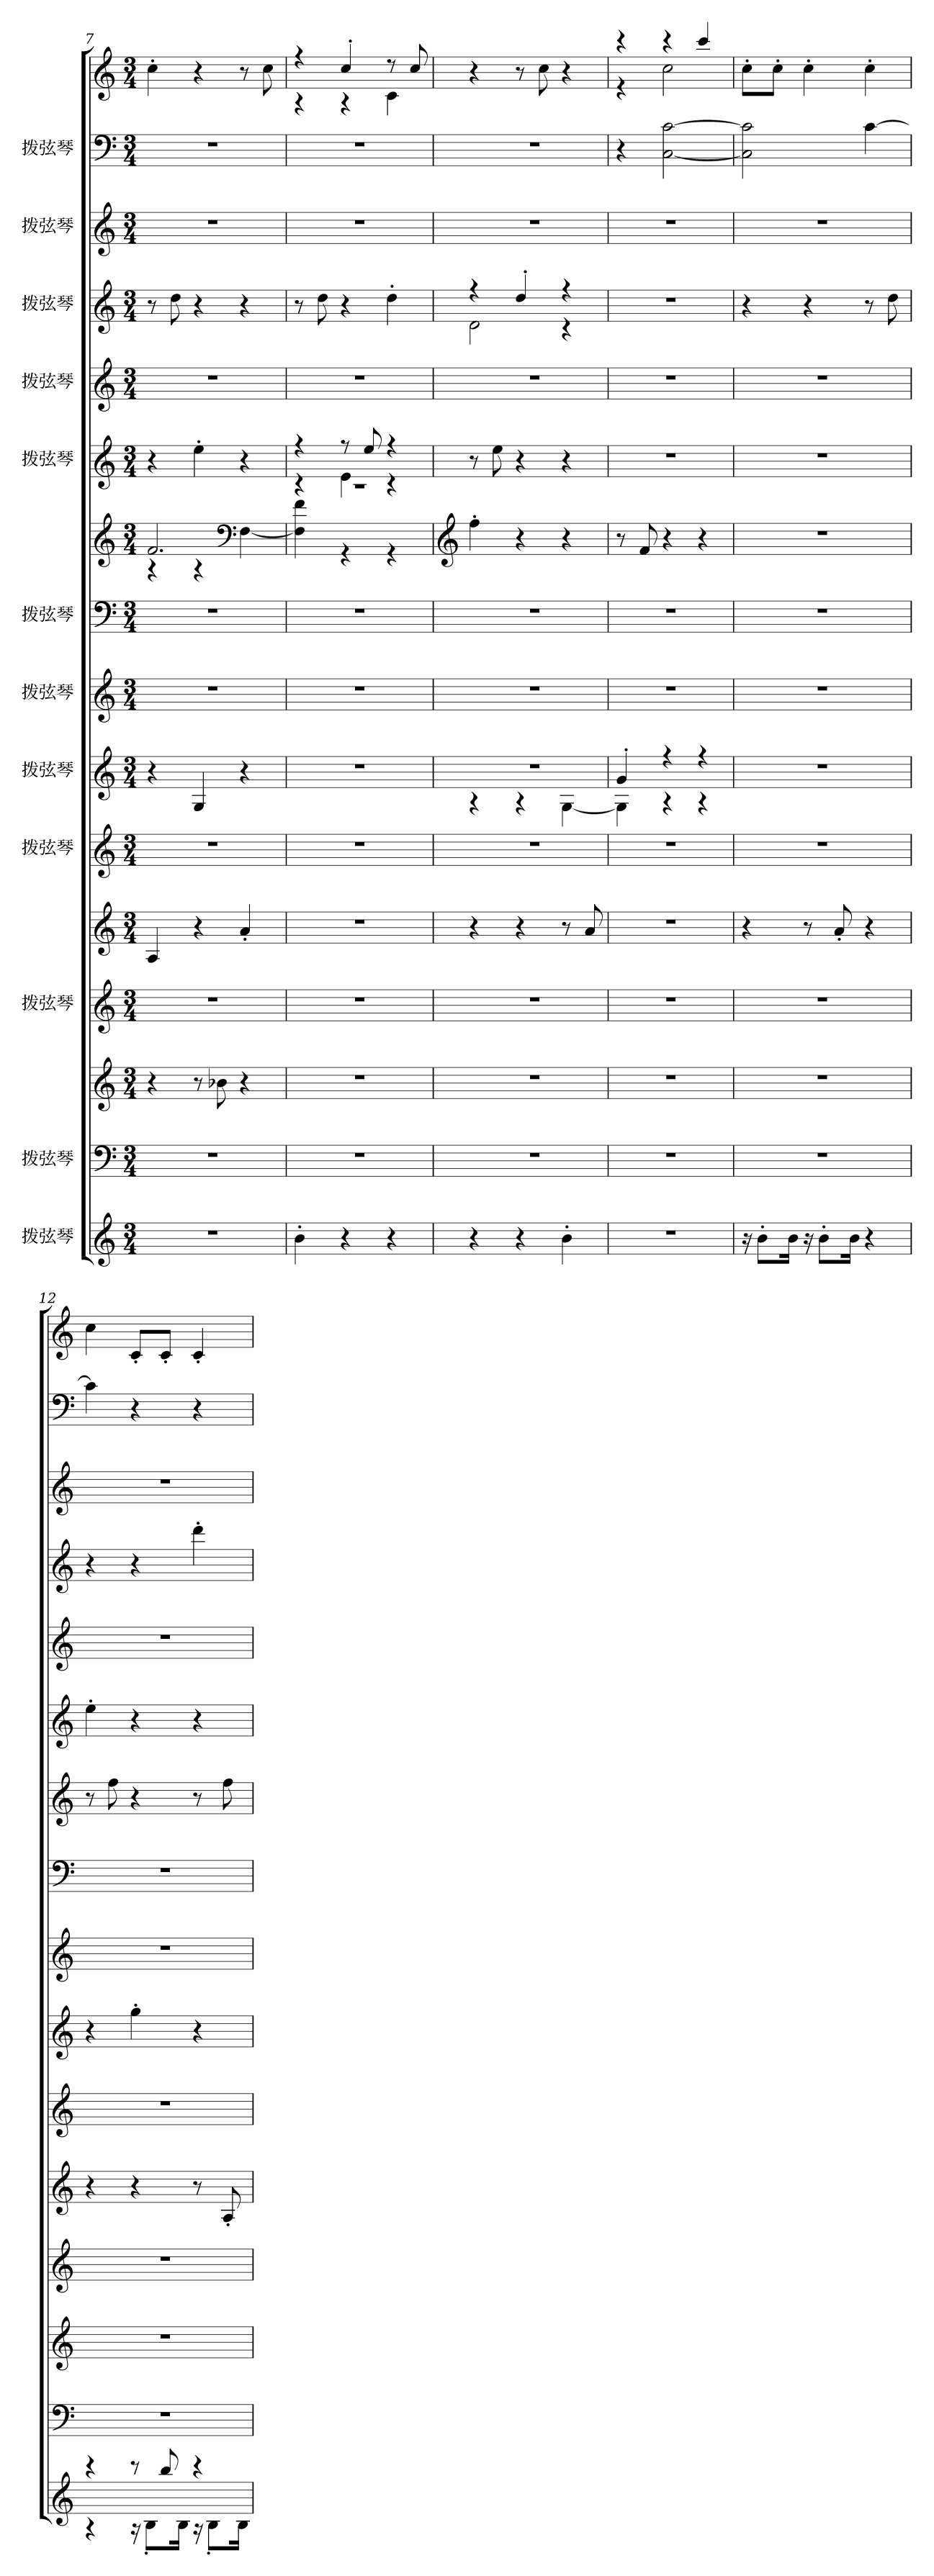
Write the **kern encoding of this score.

**kern	**kern	**kern	**kern	**kern	**kern	**kern	**kern	**kern	**kern	**kern	**kern	**kern	**kern	**kern	**kern
*part12	*part11	*part11	*part10	*part10	*part9	*part8	*part7	*part6	*part6	*part5	*part4	*part3	*part2	*part1	*part1
*staff16	*staff15	*staff14	*staff13	*staff12	*staff11	*staff10	*staff9	*staff8	*staff7	*staff6	*staff5	*staff4	*staff3	*staff2	*staff1
*I"拨弦琴	*I"拨弦琴	*	*I"拨弦琴	*	*I"拨弦琴	*I"拨弦琴	*I"拨弦琴	*I"拨弦琴	*	*I"拨弦琴	*I"拨弦琴	*I"拨弦琴	*I"拨弦琴	*I"拨弦琴	*
*clefG2	*clefF4	*clefG2	*clefG2	*clefG2	*clefG2	*clefG2	*clefG2	*clefF4	*clefG2	*clefG2	*clefG2	*clefG2	*clefG2	*clefF4	*clefG2
*k[]	*k[]	*k[]	*k[]	*k[]	*k[]	*k[]	*k[]	*k[]	*k[]	*k[]	*k[]	*k[]	*k[]	*k[]	*k[]
*M3/4	*M3/4	*M3/4	*M3/4	*M3/4	*M3/4	*M3/4	*M3/4	*M3/4	*M3/4	*M3/4	*M3/4	*M3/4	*M3/4	*M3/4	*M3/4
=7	=7	=7	=7	=7	=7	=7	=7	=7	=7	=7	=7	=7	=7	=7	=7
*	*	*	*	*	*	*	*	*	*^	*	*	*	*	*	*
2.r	2.r	4r	2.r	4A/	2.r	4r	2.r	2.r	2.f/	4r	4r	2.r	8r	2.r	2.r	4cc'\
.	.	.	.	.	.	.	.	.	.	.	.	.	8dd\	.	.	.
.	.	8r	.	4r	.	4G/	.	.	.	4r	4ee'\	.	4r	.	.	4r
.	.	8b-X\	.	.	.	.	.	.	.	.	.	.	.	.	.	.
*	*	*	*	*	*	*	*	*	*clefF4	*	*	*	*	*	*	*
.	.	4r	.	4a'/	.	4r	.	.	.	[4F\	4r	.	4r	.	.	8r
.	.	.	.	.	.	.	.	.	.	.	.	.	.	.	.	8cc\
=8	=8	=8	=8	=8	=8	=8	=8	=8	=8	=8	=8	=8	=8	=8	=8	=8
*	*	*	*	*	*	*	*	*	*	*	*^	*	*	*	*	*^
4b'\	2.r	2.r	2.r	2.r	2.r	2.r	2.r	2.r	2.r	4F\] 4f\	4r	4r	2.r	8r	2.r	2.r	4r	4r
.	.	.	.	.	.	.	.	.	.	.	.	.	.	8dd\	.	.	.	.
4r	.	.	.	.	.	.	.	.	.	4r	8r	4e\	.	4r	.	.	4cc'/	4r
.	.	.	.	.	.	.	.	.	.	.	8ee/	.	.	.	.	.	.	.
4r	.	.	.	.	.	.	.	.	.	4r	4r	4r	.	4dd'\	.	.	8r	4c\
.	.	.	.	.	.	.	.	.	.	.	.	.	.	.	.	.	8cc/	.
*	*	*	*	*	*	*	*	*	*v	*v	*	*	*	*	*	*	*v	*v
*	*	*	*	*	*	*	*	*	*	*v	*v	*	*	*	*	*
=9	=9	=9	=9	=9	=9	=9	=9	=9	=9	=9	=9	=9	=9	=9	=9
*	*	*	*	*	*	*	*	*	*clefG2	*	*	*	*	*	*
*	*	*	*	*	*	*^	*	*	*	*	*	*^	*	*	*
4r	2.r	2.r	2.r	4r	2.r	2.r	4r	2.r	2.r	4ff'\	8r	2.r	4r	2d\	2.r	2.r	4r
.	.	.	.	.	.	.	.	.	.	.	8ee\	.	.	.	.	.	.
4r	.	.	.	4r	.	.	4r	.	.	4r	4r	.	4dd'/	.	.	.	8r
.	.	.	.	.	.	.	.	.	.	.	.	.	.	.	.	.	8cc\
4b'\	.	.	.	8r	.	.	[4G\	.	.	4r	4r	.	4r	4r	.	.	4r
.	.	.	.	8a/	.	.	.	.	.	.	.	.	.	.	.	.	.
*	*	*	*	*	*	*	*	*	*	*	*	*	*v	*v	*	*	*
=10	=10	=10	=10	=10	=10	=10	=10	=10	=10	=10	=10	=10	=10	=10	=10	=10
*	*	*	*	*	*	*	*	*	*	*	*	*	*	*	*	*^
2.r	2.r	2.r	2.r	2.r	2.r	4g'/	4G\]	2.r	2.r	8r	2.r	2.r	2.r	2.r	4r	4r	4r
.	.	.	.	.	.	.	.	.	.	8f/	.	.	.	.	.	.	.
.	.	.	.	.	.	4r	4r	.	.	4r	.	.	.	.	[2C\ [2c\	4r	2cc\
.	.	.	.	.	.	4r	4r	.	.	4r	.	.	.	.	.	4ccc/	.
*	*	*	*	*	*	*v	*v	*	*	*	*	*	*	*	*	*v	*v
!!LO:PB:g=z
=11	=11	=11	=11	=11	=11	=11	=11	=11	=11	=11	=11	=11	=11	=11	=11
16r	2.r	2.r	2.r	4r	2.r	2.r	2.r	2.r	2.r	2.r	2.r	4r	2.r	2C\] 2c\]	8cc'\L
8b'\L	.	.	.	.	.	.	.	.	.	.	.	.	.	.	.
.	.	.	.	.	.	.	.	.	.	.	.	.	.	.	8cc'\J
16b\Jk	.	.	.	.	.	.	.	.	.	.	.	.	.	.	.
16r	.	.	.	8r	.	.	.	.	.	.	.	4r	.	.	4cc'\
8b'\L	.	.	.	.	.	.	.	.	.	.	.	.	.	.	.
.	.	.	.	8a'/	.	.	.	.	.	.	.	.	.	.	.
16b\Jk	.	.	.	.	.	.	.	.	.	.	.	.	.	.	.
4r	.	.	.	4r	.	.	.	.	.	.	.	8r	.	[4c\	4cc'\
.	.	.	.	.	.	.	.	.	.	.	.	8dd\	.	.	.
=12	=12	=12	=12	=12	=12	=12	=12	=12	=12	=12	=12	=12	=12	=12	=12
*^	*	*	*	*	*	*	*	*	*	*	*	*	*	*	*
4r	4r	2.r	2.r	2.r	4r	2.r	4r	2.r	2.r	8r	4ee'\	2.r	4r	2.r	4c\]	4cc\
.	.	.	.	.	.	.	.	.	.	8ff\	.	.	.	.	.	.
8r	16r	.	.	.	4r	.	4gg'\	.	.	4r	4r	.	4r	.	4r	8c'/L
.	8B'\L	.	.	.	.	.	.	.	.	.	.	.	.	.	.	.
8bb/	.	.	.	.	.	.	.	.	.	.	.	.	.	.	.	8c'/J
.	16B\Jk	.	.	.	.	.	.	.	.	.	.	.	.	.	.	.
4r	16r	.	.	.	8r	.	4r	.	.	8r	4r	.	4ddd'\	.	4r	4c'/
.	8B'\L	.	.	.	.	.	.	.	.	.	.	.	.	.	.	.
.	.	.	.	.	8A'/	.	.	.	.	8ff\	.	.	.	.	.	.
.	16B\Jk	.	.	.	.	.	.	.	.	.	.	.	.	.	.	.
*v	*v	*	*	*	*	*	*	*	*	*	*	*	*	*	*	*
=	=	=	=	=	=	=	=	=	=	=	=	=	=	=	=
*-	*-	*-	*-	*-	*-	*-	*-	*-	*-	*-	*-	*-	*-	*-	*-
